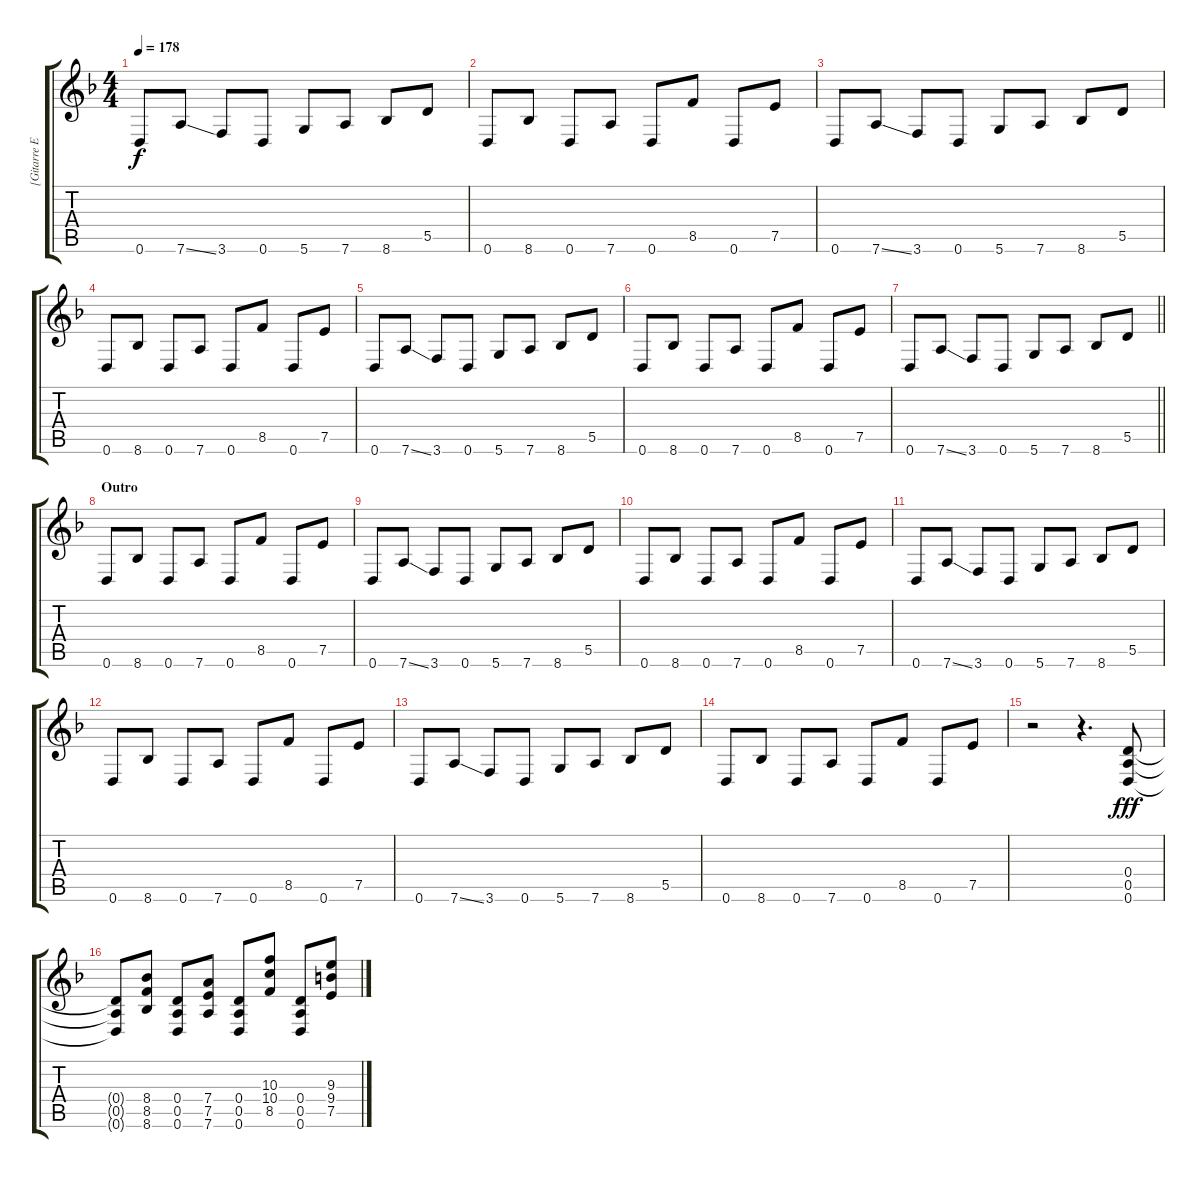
\track ("[Gitarre Effekt]" "[Gitarre E") {instrument distortionguitar}
\staff {score tabs}
\tuning (E4 B3 G3 D3 A2 D2) {hide}
\ts (4 4)
\tempo 178
\clef g2
\ks dminor
0.6.8{dy f} 7.6{ss}.8 3.6.8 0.6.8 5.6.8 7.6.8 8.6.8 5.5.8 |
0.6.8 8.6.8 0.6.8 7.6.8 0.6.8 8.5.8 0.6.8 7.5.8 |
0.6.8 7.6{ss}.8 3.6.8 0.6.8 5.6.8 7.6.8 8.6.8 5.5.8 |
0.6.8 8.6.8 0.6.8 7.6.8 0.6.8 8.5.8 0.6.8 7.5.8 |
0.6.8 7.6{ss}.8 3.6.8 0.6.8 5.6.8 7.6.8 8.6.8 5.5.8 |
0.6.8 8.6.8 0.6.8 7.6.8 0.6.8 8.5.8 0.6.8 7.5.8 |
\barLineRight lightlight
0.6.8 7.6{ss}.8 3.6.8 0.6.8 5.6.8 7.6.8 8.6.8 5.5.8 |
\section ("" "Outro")
0.6.8 8.6.8 0.6.8 7.6.8 0.6.8 8.5.8 0.6.8 7.5.8 |
0.6.8 7.6{ss}.8 3.6.8 0.6.8 5.6.8 7.6.8 8.6.8 5.5.8 |
0.6.8 8.6.8 0.6.8 7.6.8 0.6.8 8.5.8 0.6.8 7.5.8 |
0.6.8 7.6{ss}.8 3.6.8 0.6.8 5.6.8 7.6.8 8.6.8 5.5.8 |
0.6.8 8.6.8 0.6.8 7.6.8 0.6.8 8.5.8 0.6.8 7.5.8 |
0.6.8 7.6{ss}.8 3.6.8 0.6.8 5.6.8 7.6.8 8.6.8 5.5.8 |
0.6.8 8.6.8 0.6.8 7.6.8 0.6.8 8.5.8 0.6.8 7.5.8 |
r.2 r.4{d} (0.4 0.5 0.6).8{dy fff volume 14 instrument overdrivenguitar} |
(0.4{t} 0.5{t} 0.6{t}).8 (8.4 8.5 8.6).8{volume 14 instrument overdrivenguitar} (0.4 0.5 0.6).8 (7.4 7.5 7.6).8 (0.4 0.5 0.6).8 (10.3 10.4 8.5).8 (0.4 0.5 0.6).8 (9.3 9.4 7.5).8
